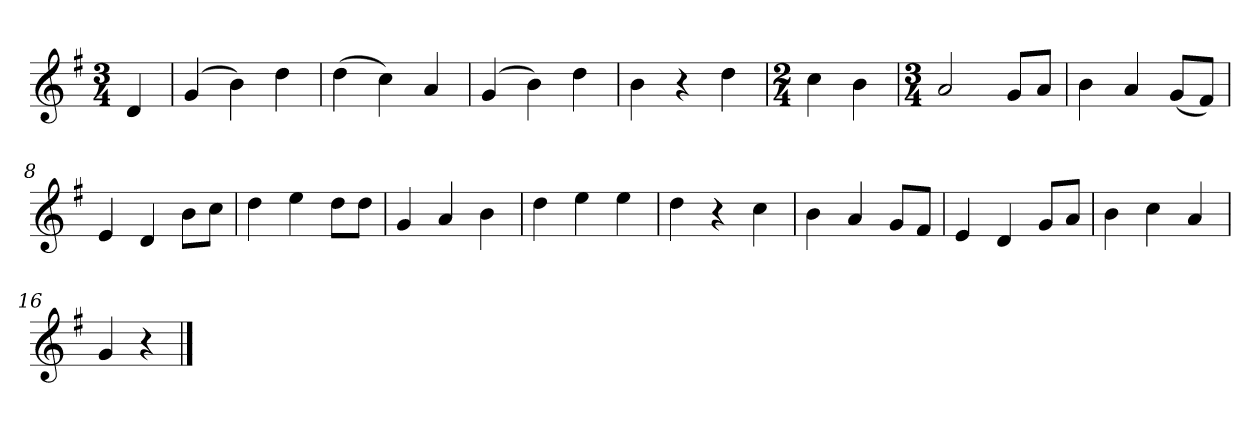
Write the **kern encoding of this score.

**kern
*part1
*staff1
*k[f#]
*M3/4
*MM120
=
4d
=1
(4g
4b)
4dd
=2
(4dd
4cc)
4a
=3
(4g
4b)
4dd
=4
4b
4r
4dd
=5
*M2/4
4cc
4b
=6
*M3/4
2a
8gL
8aJ
=7
4b
4a
(8gL
8f#J)
=8
4e
4d
8bL
8ccJ
=9
4dd
4ee
8ddL
8ddJ
=10
4g
4a
4b
=11
4dd
4ee
4ee
=12
4dd
4r
4cc
=13
4b
4a
8gL
8f#J
=14
4e
4d
8gL
8aJ
=15
4b
4cc
4a
=16
4g
4r
==
*-
